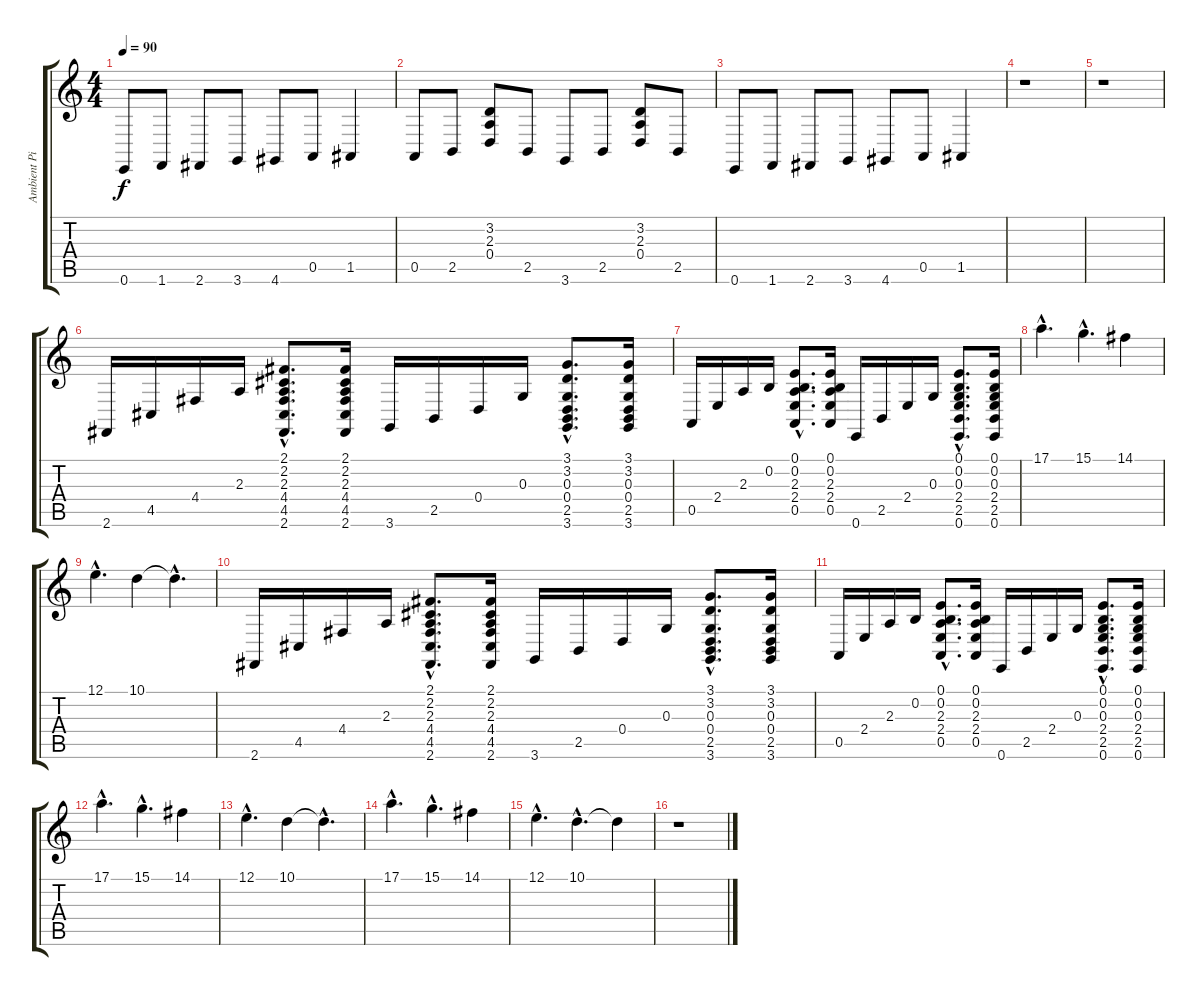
\track ("Ambient Piano" "Ambient Pi") {instrument acousticgrandpiano}
\staff {score tabs}
\tuning (E4 B3 G3 D3 A2 E2) {hide}
\ts (4 4)
\tempo 90
\clef g2
\ks c
0.6.8{dy f} 1.6.8 2.6.8 3.6.8 4.6.8 0.5.8 1.5.4 |
0.5.8 2.5.8 (3.2 2.3 0.4).8 2.5.8 3.6.8 2.5.8 (3.2 2.3 0.4).8 2.5.8 |
0.6.8 1.6.8 2.6.8 3.6.8 4.6.8 0.5.8 1.5.4 |
r.1 |
r.1 |
2.6.16 4.5.16 4.4.16 2.3.16 (2.1{hac} 2.2{hac} 2.3{hac} 4.4{hac} 4.5{hac} 2.6{hac}).8{d} (2.1 2.2 2.3 4.4 4.5 2.6).16 3.6.16 2.5.16 0.4.16 0.3.16 (3.1{hac} 3.2{hac} 0.3{hac} 0.4{hac} 2.5{hac} 3.6{hac}).8{d} (3.1 3.2 0.3 0.4 2.5 3.6).16 |
0.5.16 2.4.16 2.3.16 0.2.16 (0.1{hac} 0.2{hac} 2.3{hac} 2.4{hac} 0.5{hac}).8{d} (0.1 0.2 2.3 2.4 0.5).16 0.6.16 2.5.16 2.4.16 0.3.16 (0.1{hac} 0.2{hac} 0.3{hac} 2.4{hac} 2.5{hac} 0.6{hac}).8{d} (0.1 0.2 0.3 2.4 2.5 0.6).16 |
17.1{hac}.4{d} 15.1{hac}.4{d} 14.1.4 |
12.1{hac}.4{d} 10.1.4 10.1{hac t}.4{d} |
2.6.16 4.5.16 4.4.16 2.3.16 (2.1{hac} 2.2{hac} 2.3{hac} 4.4{hac} 4.5{hac} 2.6{hac}).8{d} (2.1 2.2 2.3 4.4 4.5 2.6).16 3.6.16 2.5.16 0.4.16 0.3.16 (3.1{hac} 3.2{hac} 0.3{hac} 0.4{hac} 2.5{hac} 3.6{hac}).8{d} (3.1 3.2 0.3 0.4 2.5 3.6).16 |
0.5.16 2.4.16 2.3.16 0.2.16 (0.1{hac} 0.2{hac} 2.3{hac} 2.4{hac} 0.5{hac}).8{d} (0.1 0.2 2.3 2.4 0.5).16 0.6.16 2.5.16 2.4.16 0.3.16 (0.1{hac} 0.2{hac} 0.3{hac} 2.4{hac} 2.5{hac} 0.6{hac}).8{d} (0.1 0.2 0.3 2.4 2.5 0.6).16 |
17.1{hac}.4{d} 15.1{hac}.4{d} 14.1.4 |
12.1{hac}.4{d} 10.1.4 10.1{hac t}.4{d} |
17.1{hac}.4{d} 15.1{hac}.4{d} 14.1.4 |
12.1{hac}.4{d} 10.1{hac}.4{d} 10.1{t}.4 |
r.1
